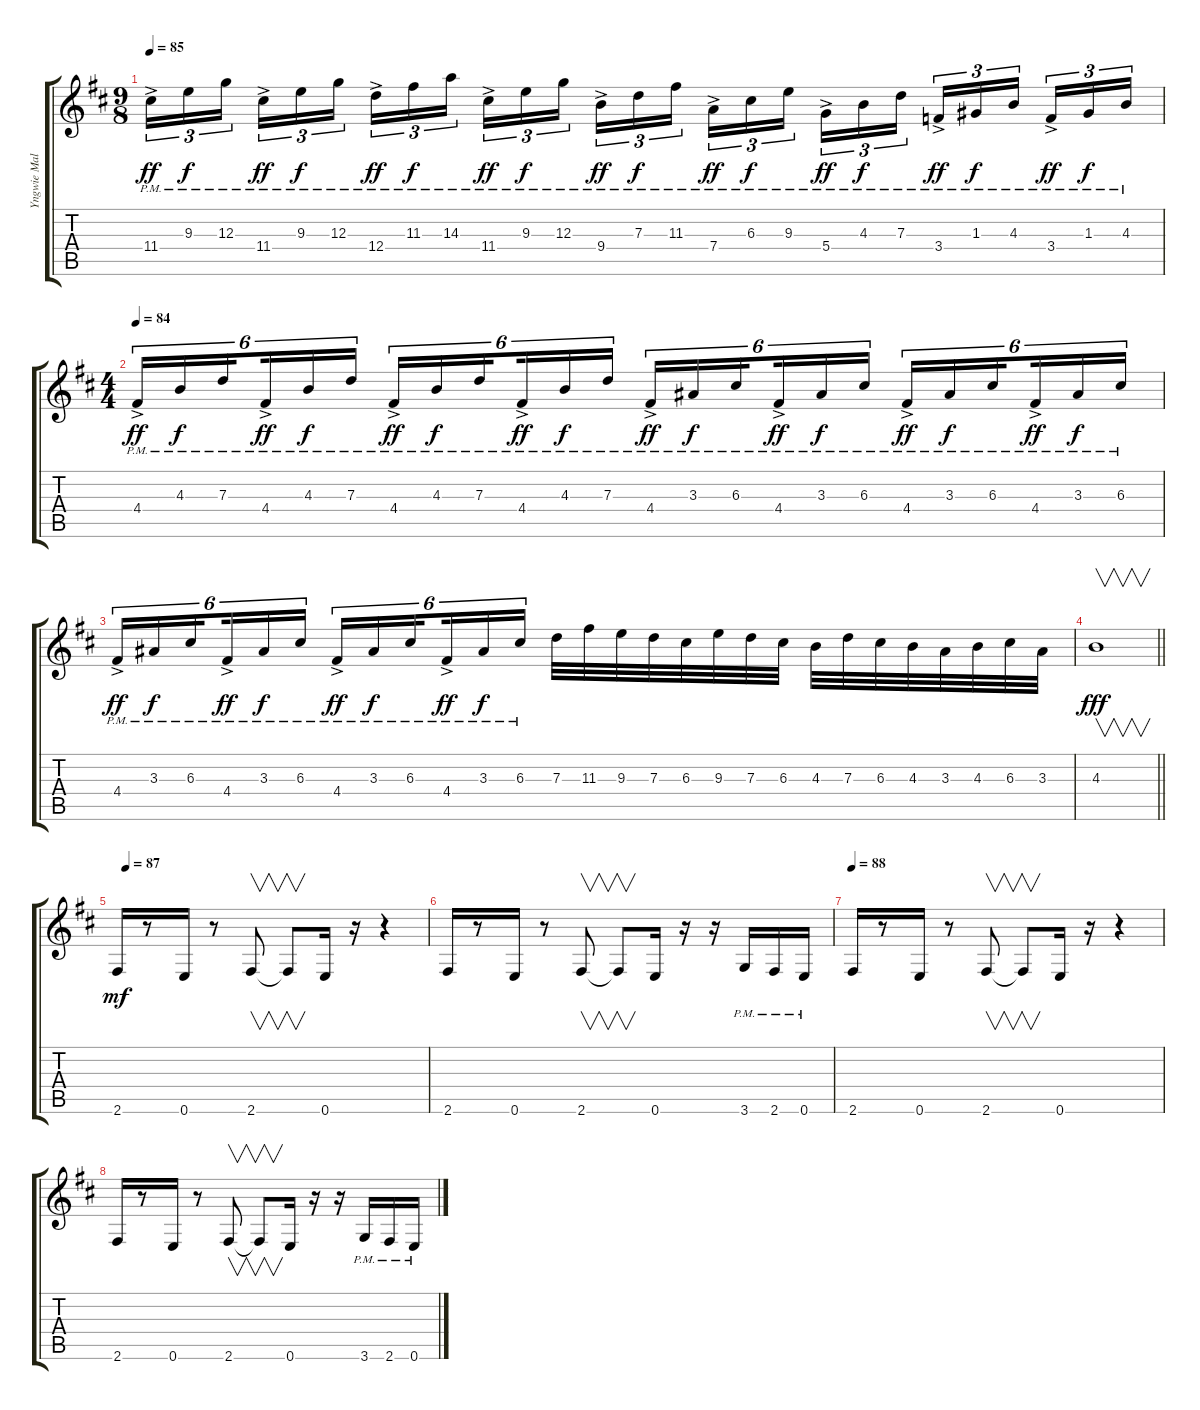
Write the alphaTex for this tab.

\track ("Yngwie Malmsteen-2" "Yngwie Mal") {instrument overdrivenguitar}
\staff {score tabs}
\tuning (E4 B3 G3 D3 A2 E2) {hide}
\ts (9 8)
\tempo 85
\clef g2
\ks d
11.4{ac pm}.16{tu (3 2) dy ff} 9.3{pm}.16{tu (3 2) dy f} 12.3{pm}.16{tu (3 2) beam splitsecondary} 11.4{ac pm}.16{tu (3 2) dy ff} 9.3{pm}.16{tu (3 2) dy f} 12.3{pm}.16{tu (3 2) beam splitsecondary} 12.4{ac pm}.16{tu (3 2) dy ff} 11.3{pm}.16{tu (3 2) dy f} 14.3{pm}.16{tu (3 2)} 11.4{ac pm}.16{tu (3 2) dy ff} 9.3{pm}.16{tu (3 2) dy f} 12.3{pm}.16{tu (3 2) beam splitsecondary} 9.4{ac pm}.16{tu (3 2) dy ff} 7.3{pm}.16{tu (3 2) dy f} 11.3{pm}.16{tu (3 2) beam splitsecondary} 7.4{ac pm}.16{tu (3 2) dy ff} 6.3{pm}.16{tu (3 2) dy f} 9.3{pm}.16{tu (3 2)} 5.4{ac pm}.16{tu (3 2) dy ff} 4.3{pm}.16{tu (3 2) dy f} 7.3{pm}.16{tu (3 2) beam splitsecondary} 3.4{ac pm}.16{tu (3 2) dy ff} 1.3{pm}.16{tu (3 2) dy f} 4.3{pm}.16{tu (3 2) beam splitsecondary} 3.4{ac pm}.16{tu (3 2) dy ff} 1.3{pm}.16{tu (3 2) dy f} 4.3{pm}.16{tu (3 2)} |
\ts (4 4)
\tempo 84
4.4{ac pm}.16{tu (6 4) dy ff} 4.3{pm}.16{tu (6 4) dy f} 7.3{pm}.16{tu (6 4) beam splitsecondary} 4.4{ac pm}.16{tu (6 4) dy ff} 4.3{pm}.16{tu (6 4) dy f} 7.3{pm}.16{tu (6 4)} 4.4{ac pm}.16{tu (6 4) dy ff} 4.3{pm}.16{tu (6 4) dy f} 7.3{pm}.16{tu (6 4) beam splitsecondary} 4.4{ac pm}.16{tu (6 4) dy ff} 4.3{pm}.16{tu (6 4) dy f} 7.3{pm}.16{tu (6 4)} 4.4{ac pm}.16{tu (6 4) dy ff} 3.3{pm}.16{tu (6 4) dy f} 6.3{pm}.16{tu (6 4) beam splitsecondary} 4.4{ac pm}.16{tu (6 4) dy ff} 3.3{pm}.16{tu (6 4) dy f} 6.3{pm}.16{tu (6 4)} 4.4{ac pm}.16{tu (6 4) dy ff} 3.3{pm}.16{tu (6 4) dy f} 6.3{pm}.16{tu (6 4) beam splitsecondary} 4.4{ac pm}.16{tu (6 4) dy ff} 3.3{pm}.16{tu (6 4) dy f} 6.3{pm}.16{tu (6 4)} |
4.4{ac pm}.16{tu (6 4) dy ff} 3.3{pm}.16{tu (6 4) dy f} 6.3{pm}.16{tu (6 4) beam splitsecondary} 4.4{ac pm}.16{tu (6 4) dy ff} 3.3{pm}.16{tu (6 4) dy f} 6.3{pm}.16{tu (6 4)} 4.4{ac pm}.16{tu (6 4) dy ff} 3.3{pm}.16{tu (6 4) dy f} 6.3{pm}.16{tu (6 4) beam splitsecondary} 4.4{ac pm}.16{tu (6 4) dy ff} 3.3{pm}.16{tu (6 4) dy f} 6.3{pm}.16{tu (6 4)} 7.3.32 11.3.32 9.3.32 7.3.32 6.3.32 9.3.32 7.3.32 6.3.32 4.3.32 7.3.32 6.3.32 4.3.32 3.3.32 4.3.32 6.3.32 3.3.32 |
\barLineRight lightlight
4.3.1{v dy fff} |
\tempo (87 0.03125)
2.6.16{dy mf} r.8 0.6.16 r.8 2.6.8{v} 2.6{t}.8{v} 0.6.16 r.16 r.4 |
2.6.16 r.8 0.6.16 r.8 2.6.8{v} 2.6{t}.8{v} 0.6.16 r.16 r.16 3.6{pm}.16 2.6{pm}.16 0.6{pm}.16 |
\tempo 88
2.6.16 r.8 0.6.16 r.8 2.6.8{v} 2.6{t}.8{v} 0.6.16 r.16 r.4 |
2.6.16 r.8 0.6.16 r.8 2.6.8{v} 2.6{t}.8{v} 0.6.16 r.16 r.16 3.6{pm}.16 2.6{pm}.16 0.6{pm}.16
